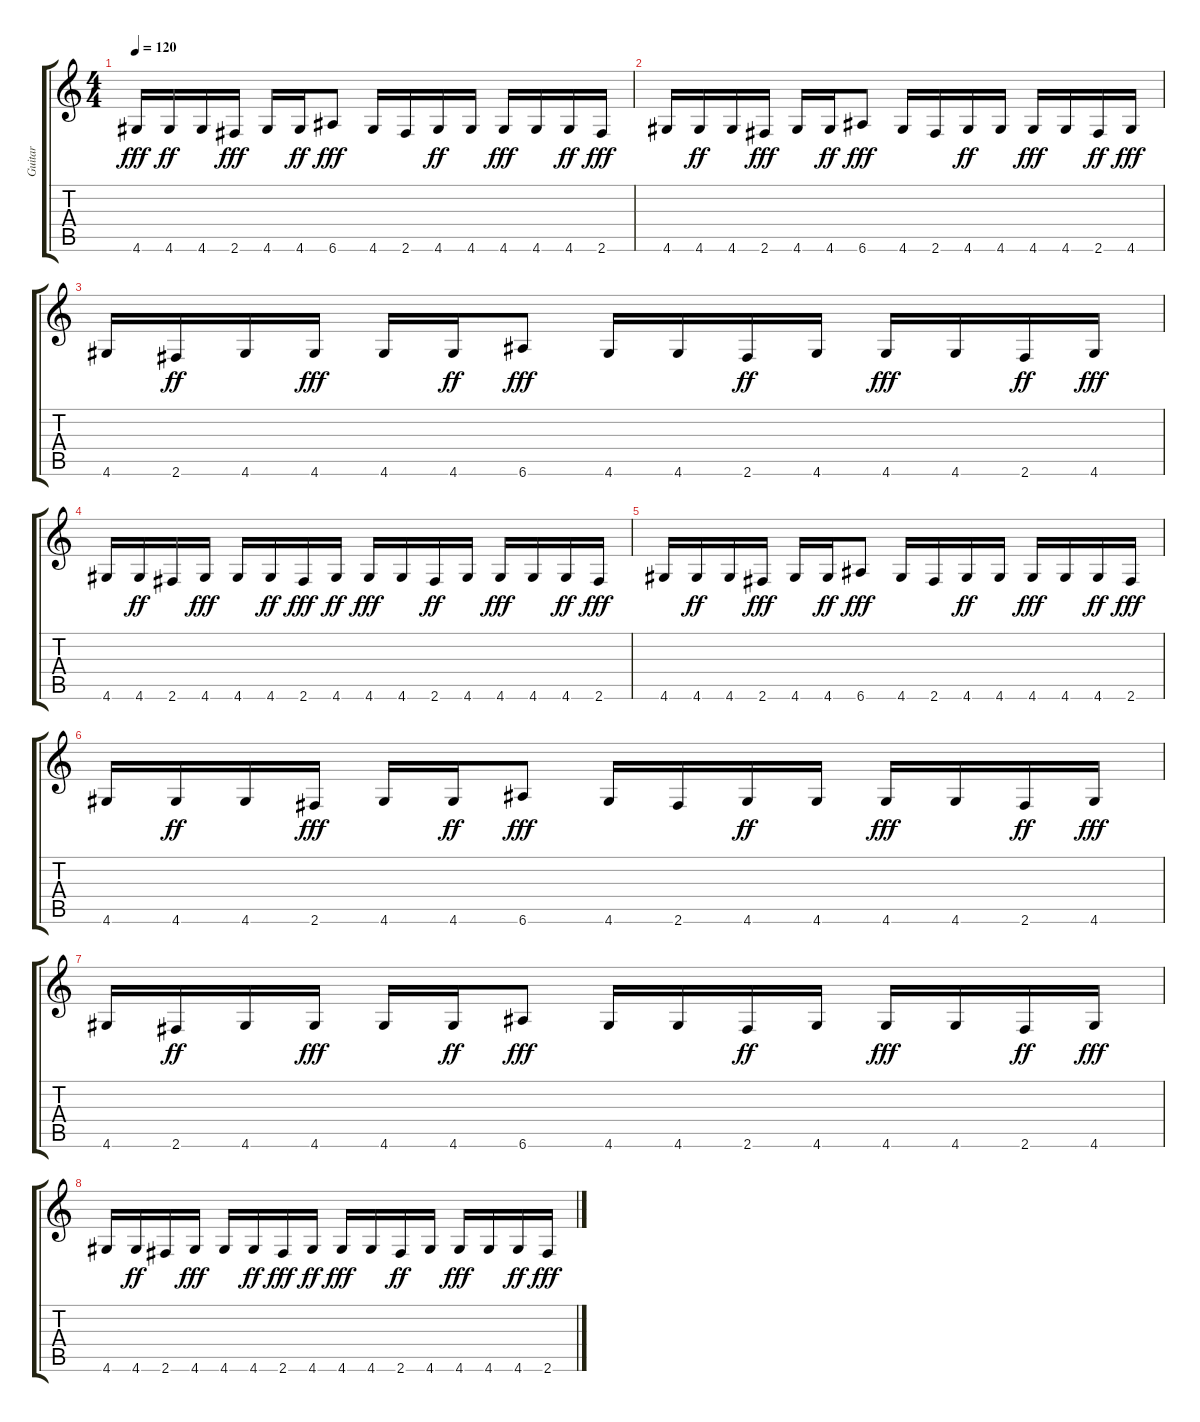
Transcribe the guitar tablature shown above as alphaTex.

\track ("Guitar" "Guitar") {instrument acousticguitarnylon}
\staff {score tabs}
\tuning (E4 B3 G3 D3 A2 E2) {hide}
\ts (4 4)
\tempo 120
\clef g2
\ks c
4.6.16{dy fff} 4.6.16{dy ff} 4.6.16 2.6.16{dy fff} 4.6.16 4.6.16{dy ff} 6.6.8{dy fff} 4.6.16 2.6.16 4.6.16{dy ff} 4.6.16 4.6.16{dy fff} 4.6.16 4.6.16{dy ff} 2.6.16{dy fff} |
4.6.16 4.6.16{dy ff} 4.6.16 2.6.16{dy fff} 4.6.16 4.6.16{dy ff} 6.6.8{dy fff} 4.6.16 2.6.16 4.6.16{dy ff} 4.6.16 4.6.16{dy fff} 4.6.16 2.6.16{dy ff} 4.6.16{dy fff} |
4.6.16 2.6.16{dy ff} 4.6.16 4.6.16{dy fff} 4.6.16 4.6.16{dy ff} 6.6.8{dy fff} 4.6.16 4.6.16 2.6.16{dy ff} 4.6.16 4.6.16{dy fff} 4.6.16 2.6.16{dy ff} 4.6.16{dy fff} |
4.6.16 4.6.16{dy ff} 2.6.16 4.6.16{dy fff} 4.6.16 4.6.16{dy ff} 2.6.16{dy fff} 4.6.16{dy ff} 4.6.16{dy fff} 4.6.16 2.6.16{dy ff} 4.6.16 4.6.16{dy fff} 4.6.16 4.6.16{dy ff} 2.6.16{dy fff} |
4.6.16 4.6.16{dy ff} 4.6.16 2.6.16{dy fff} 4.6.16 4.6.16{dy ff} 6.6.8{dy fff} 4.6.16 2.6.16 4.6.16{dy ff} 4.6.16 4.6.16{dy fff} 4.6.16 4.6.16{dy ff} 2.6.16{dy fff} |
4.6.16 4.6.16{dy ff} 4.6.16 2.6.16{dy fff} 4.6.16 4.6.16{dy ff} 6.6.8{dy fff} 4.6.16 2.6.16 4.6.16{dy ff} 4.6.16 4.6.16{dy fff} 4.6.16 2.6.16{dy ff} 4.6.16{dy fff} |
4.6.16 2.6.16{dy ff} 4.6.16 4.6.16{dy fff} 4.6.16 4.6.16{dy ff} 6.6.8{dy fff} 4.6.16 4.6.16 2.6.16{dy ff} 4.6.16 4.6.16{dy fff} 4.6.16 2.6.16{dy ff} 4.6.16{dy fff} |
4.6.16 4.6.16{dy ff} 2.6.16 4.6.16{dy fff} 4.6.16 4.6.16{dy ff} 2.6.16{dy fff} 4.6.16{dy ff} 4.6.16{dy fff} 4.6.16 2.6.16{dy ff} 4.6.16 4.6.16{dy fff} 4.6.16 4.6.16{dy ff} 2.6.16{dy fff}
